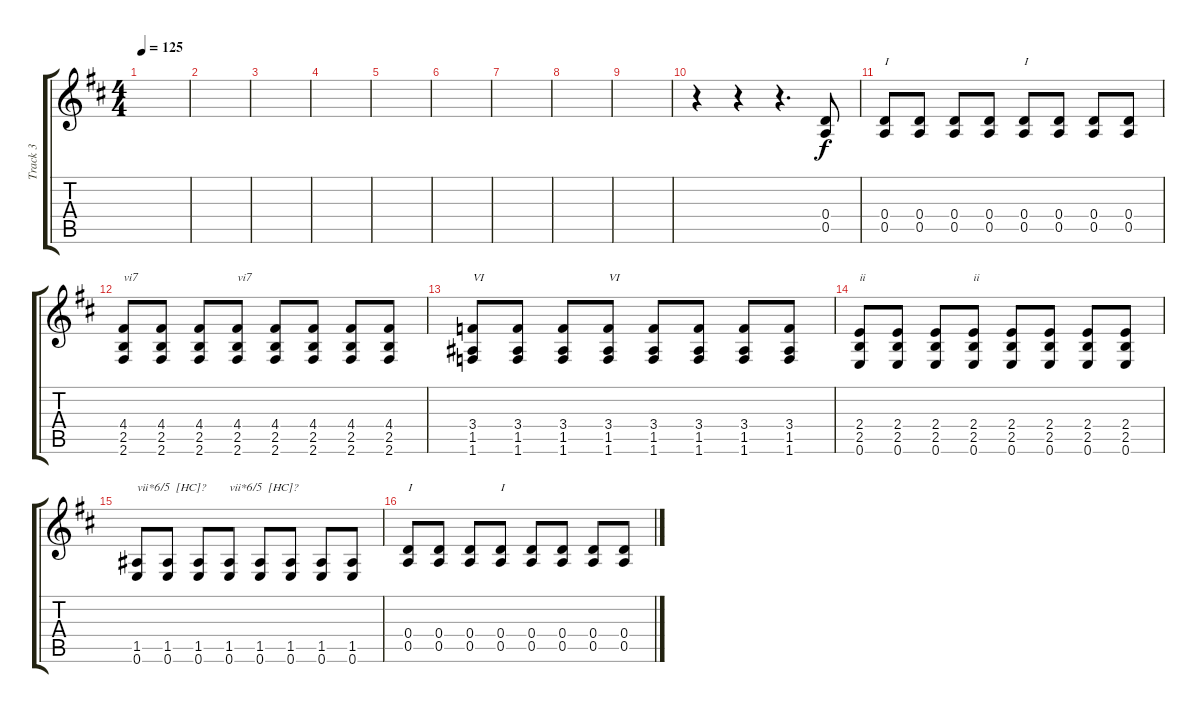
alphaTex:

\track ("Track 3" "Track 3") {instrument overdrivenguitar}
\staff {score tabs}
\tuning (E4 B3 G3 D3 A2 E2) {hide}
\ts (4 4)
\tempo 125
\clef g2
\ks d
|
|
|
|
|
|
|
|
|
r.4 r.4 r.4{d} (0.4 0.5).8 |
(0.4 0.5).8{txt "I"} (0.4 0.5).8 (0.4 0.5).8 (0.4 0.5).8 (0.4 0.5).8{txt "I"} (0.4 0.5).8 (0.4 0.5).8 (0.4 0.5).8 |
(4.4 2.5 2.6).8{txt "vi7"} (4.4 2.5 2.6).8 (4.4 2.5 2.6).8 (4.4 2.5 2.6).8{txt "vi7"} (4.4 2.5 2.6).8 (4.4 2.5 2.6).8 (4.4 2.5 2.6).8 (4.4 2.5 2.6).8 |
(3.4 1.5 1.6).8{txt "VI"} (3.4 1.5 1.6).8 (3.4 1.5 1.6).8 (3.4 1.5 1.6).8{txt "VI"} (3.4 1.5 1.6).8 (3.4 1.5 1.6).8 (3.4 1.5 1.6).8 (3.4 1.5 1.6).8 |
(2.4 2.5 0.6).8{txt "ii"} (2.4 2.5 0.6).8 (2.4 2.5 0.6).8 (2.4 2.5 0.6).8{txt "ii"} (2.4 2.5 0.6).8 (2.4 2.5 0.6).8 (2.4 2.5 0.6).8 (2.4 2.5 0.6).8 |
(1.5 0.6).8{txt "vii*6/5  [HC]?"} (1.5 0.6).8 (1.5 0.6).8 (1.5 0.6).8{txt "vii*6/5  [HC]?"} (1.5 0.6).8 (1.5 0.6).8 (1.5 0.6).8 (1.5 0.6).8 |
(0.4 0.5).8{txt "I"} (0.4 0.5).8 (0.4 0.5).8 (0.4 0.5).8{txt "I"} (0.4 0.5).8 (0.4 0.5).8 (0.4 0.5).8 (0.4 0.5).8
